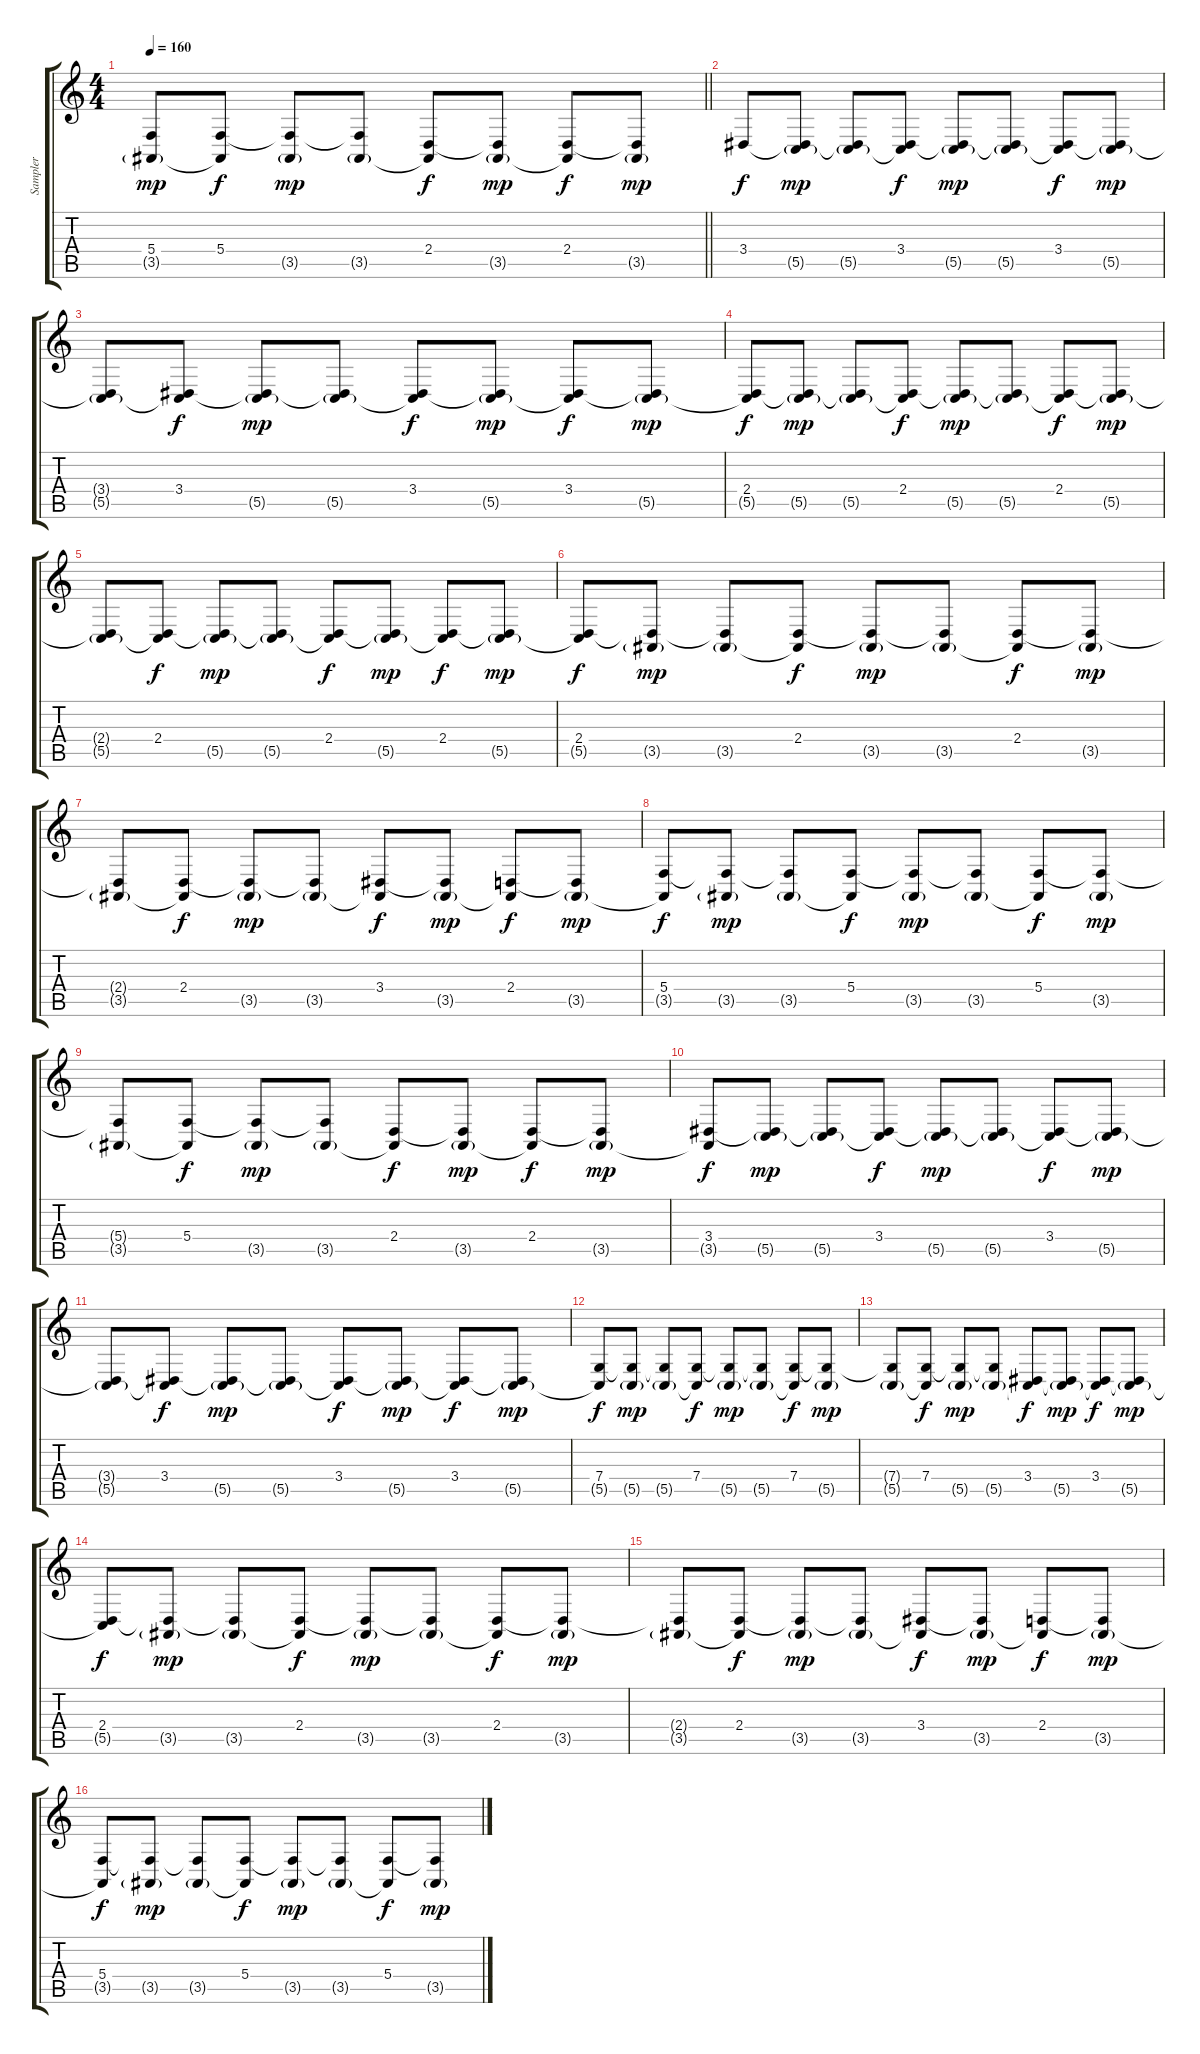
\track ("Sampler" "Sampler") {instrument lead8bassandlead}
\staff {score tabs}
\tuning (D4 A3 F3 C3 G2 C2) {hide}
\ts (4 4)
\tempo 160
\clef g2
\barLineRight lightlight
\ks c
(5.4{t} 3.5{g}).8{dy mp} (5.4 3.5{t}).8{dy f} (5.4{t} 3.5{g}).8{dy mp} (5.4{t} 3.5{g}).8 (2.4 3.5{t}).8{dy f} (2.4{t} 3.5{g}).8{dy mp} (2.4 3.5{t}).8{dy f} (2.4{t} 3.5{g}).8{dy mp} |
\section ("" "")
3.4.8{dy f volume 16} (3.4{t} 5.5{g}).8{dy mp} (3.4{t} 5.5{g}).8 (3.4 5.5{t}).8{dy f} (3.4{t} 5.5{g}).8{dy mp} (3.4{t} 5.5{g}).8 (3.4 5.5{t}).8{dy f} (3.4{t} 5.5{g}).8{dy mp} |
(3.4{t} 5.5{g}).8 (3.4 5.5{t}).8{dy f} (3.4{t} 5.5{g}).8{dy mp} (3.4{t} 5.5{g}).8 (3.4 5.5{t}).8{dy f} (3.4{t} 5.5{g}).8{dy mp} (3.4 5.5{t}).8{dy f} (3.4{t} 5.5{g}).8{dy mp} |
(2.4 5.5{t}).8{dy f} (2.4{t} 5.5{g}).8{dy mp} (2.4{t} 5.5{g}).8 (2.4 5.5{t}).8{dy f} (2.4{t} 5.5{g}).8{dy mp} (2.4{t} 5.5{g}).8 (2.4 5.5{t}).8{dy f} (2.4{t} 5.5{g}).8{dy mp} |
(2.4{t} 5.5{g}).8 (2.4 5.5{t}).8{dy f} (2.4{t} 5.5{g}).8{dy mp} (2.4{t} 5.5{g}).8 (2.4 5.5{t}).8{dy f} (2.4{t} 5.5{g}).8{dy mp} (2.4 5.5{t}).8{dy f} (2.4{t} 5.5{g}).8{dy mp} |
(2.4 5.5{t}).8{dy f} (2.4{t} 3.5{g}).8{dy mp} (2.4{t} 3.5{g}).8 (2.4 3.5{t}).8{dy f} (2.4{t} 3.5{g}).8{dy mp} (2.4{t} 3.5{g}).8 (2.4 3.5{t}).8{dy f} (2.4{t} 3.5{g}).8{dy mp} |
(2.4{t} 3.5{g}).8 (2.4 3.5{t}).8{dy f} (2.4{t} 3.5{g}).8{dy mp} (2.4{t} 3.5{g}).8 (3.4 3.5{t}).8{dy f} (3.4{t} 3.5{g}).8{dy mp} (2.4 3.5{t}).8{dy f} (2.4{t} 3.5{g}).8{dy mp} |
(5.4 3.5{t}).8{dy f} (5.4{t} 3.5{g}).8{dy mp} (5.4{t} 3.5{g}).8 (5.4 3.5{t}).8{dy f} (5.4{t} 3.5{g}).8{dy mp} (5.4{t} 3.5{g}).8 (5.4 3.5{t}).8{dy f} (5.4{t} 3.5{g}).8{dy mp} |
(5.4{t} 3.5{g}).8 (5.4 3.5{t}).8{dy f} (5.4{t} 3.5{g}).8{dy mp} (5.4{t} 3.5{g}).8 (2.4 3.5{t}).8{dy f} (2.4{t} 3.5{g}).8{dy mp} (2.4 3.5{t}).8{dy f} (2.4{t} 3.5{g}).8{dy mp} |
(3.4 3.5{t}).8{dy f} (3.4{t} 5.5{g}).8{dy mp} (3.4{t} 5.5{g}).8 (3.4 5.5{t}).8{dy f} (3.4{t} 5.5{g}).8{dy mp} (3.4{t} 5.5{g}).8 (3.4 5.5{t}).8{dy f} (3.4{t} 5.5{g}).8{dy mp} |
(3.4{t} 5.5{g}).8 (3.4 5.5{t}).8{dy f} (3.4{t} 5.5{g}).8{dy mp} (3.4{t} 5.5{g}).8 (3.4 5.5{t}).8{dy f} (3.4{t} 5.5{g}).8{dy mp} (3.4 5.5{t}).8{dy f} (3.4{t} 5.5{g}).8{dy mp} |
(7.4 5.5{t}).8{dy f} (7.4{t} 5.5{g}).8{dy mp} (7.4{t} 5.5{g}).8 (7.4 5.5{t}).8{dy f} (7.4{t} 5.5{g}).8{dy mp} (7.4{t} 5.5{g}).8 (7.4 5.5{t}).8{dy f} (7.4{t} 5.5{g}).8{dy mp} |
(7.4{t} 5.5{g}).8 (7.4 5.5{t}).8{dy f} (7.4{t} 5.5{g}).8{dy mp} (7.4{t} 5.5{g}).8 (3.4 5.5{t}).8{dy f} (3.4{t} 5.5{g}).8{dy mp} (3.4 5.5{t}).8{dy f} (3.4{t} 5.5{g}).8{dy mp} |
(2.4 5.5{t}).8{dy f} (2.4{t} 3.5{g}).8{dy mp} (2.4{t} 3.5{g}).8 (2.4 3.5{t}).8{dy f} (2.4{t} 3.5{g}).8{dy mp} (2.4{t} 3.5{g}).8 (2.4 3.5{t}).8{dy f} (2.4{t} 3.5{g}).8{dy mp} |
(2.4{t} 3.5{g}).8 (2.4 3.5{t}).8{dy f} (2.4{t} 3.5{g}).8{dy mp} (2.4{t} 3.5{g}).8 (3.4 3.5{t}).8{dy f} (3.4{t} 3.5{g}).8{dy mp} (2.4 3.5{t}).8{dy f} (2.4{t} 3.5{g}).8{dy mp} |
(5.4 3.5{t}).8{dy f} (5.4{t} 3.5{g}).8{dy mp} (5.4{t} 3.5{g}).8 (5.4 3.5{t}).8{dy f} (5.4{t} 3.5{g}).8{dy mp} (5.4{t} 3.5{g}).8 (5.4 3.5{t}).8{dy f} (5.4{t} 3.5{g}).8{dy mp}
